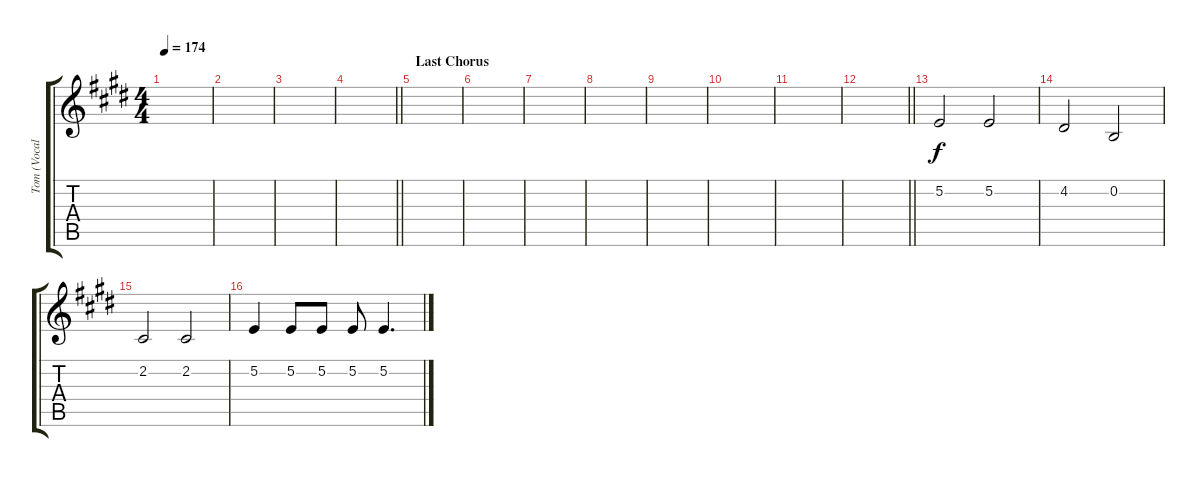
\track ("Tom (Vocals)" "Tom (Vocal") {instrument altosax}
\staff {score tabs}
\tuning (E4 B3 G3 D3 A2 E2) {hide}
\ts (4 4)
\tempo 174
\clef g2
\ks e
|
|
|
\barLineRight lightlight
|
\section ("" "Last Chorus")
|
|
|
|
|
|
|
\barLineRight lightlight
|
5.2.2 5.2.2 |
4.2.2 0.2.2 |
2.2.2 2.2.2 |
5.2.4 5.2.8 5.2.8 5.2.8 5.2.4{d}
